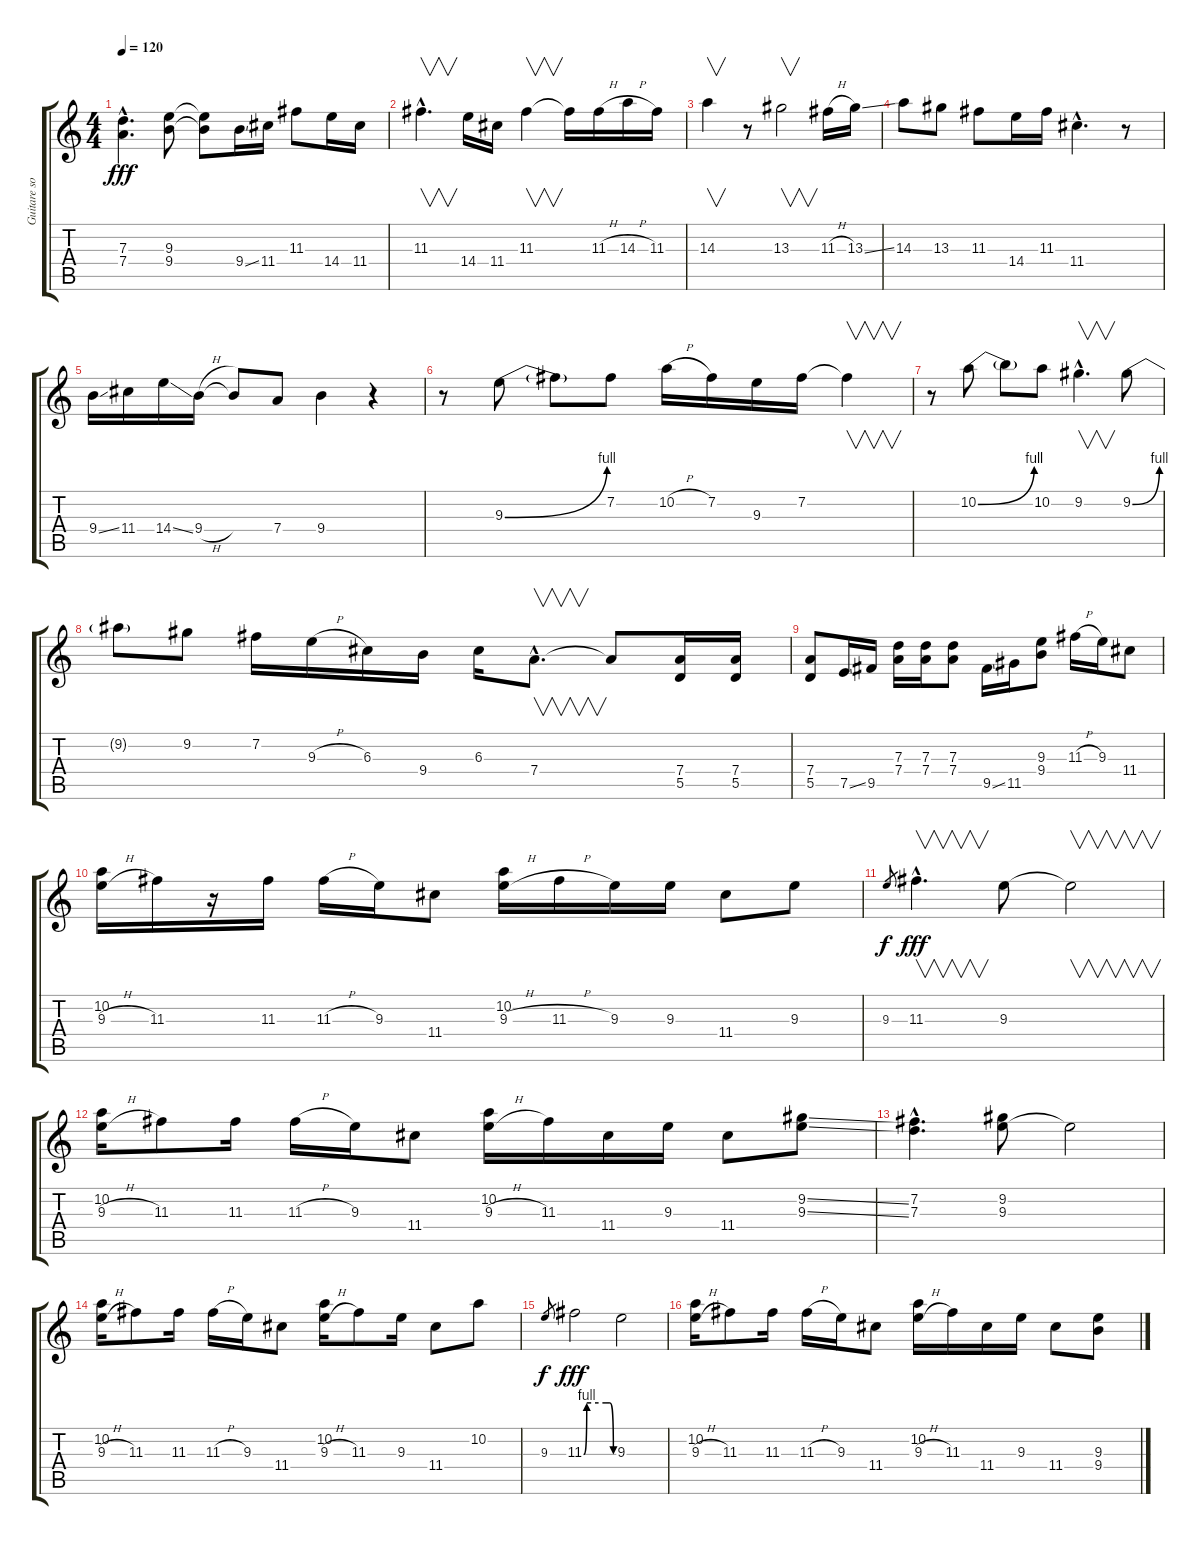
\track ("Guitare solo" "Guitare so") {instrument distortionguitar}
\staff {score tabs}
\tuning (E4 B3 G3 D3 A2 E2) {hide}
\ts (4 4)
\tempo 120
\clef g2
\ks c
(7.3{hac} 7.4{hac}).4{d dy fff} (9.3 9.4).8 (9.3{t} 9.4{t}).8 9.4{ss}.16 11.4.16 11.3.8 14.4.16 11.4.16 |
11.3{hac}.4{v d} 14.4.16 11.4.16 11.3.4{v} 11.3{t}.16 11.3{h}.16 14.3{h}.16 11.3.16 |
14.3.4{v} r.8 13.3.2{v} 11.3{h}.16 13.3{ss}.16 |
14.3.8 13.3.8 11.3.8 14.4.16 11.3.16 11.4{hac}.4{d} r.8 |
9.4{ss}.16 11.4.16 14.4{ss}.16 9.4{h}.16 9.4{t}.8 7.4.8 9.4.4 r.4 |
r.8 9.3{be (bend 0 0 60 4)}.8 9.3{t}.8 7.2.8 10.2{h}.16 7.2.16 9.3.16 7.2.16 7.2{t}.4{v} |
r.8 10.2{be (bend 0 0 60 4)}.8 10.2{t}.8 10.2.8 9.2{hac}.4{v d} 9.2{be (bend 0 0 60 4)}.8 |
9.2{t}.8 9.2.8 7.2.16 9.3{h}.16 6.3.16 9.4.16 6.3.16 7.4{hac}.8{v d} 7.4{t}.8 (7.4 5.5).16 (7.4 5.5).16 |
(7.4 5.5).8 7.5{ss}.16 9.5.16 (7.3 7.4).16 (7.3 7.4).16 (7.3 7.4).8 9.5{ss}.16 11.5.16 (9.3 9.4).8 11.3{h}.16 9.3.16 11.4.8 |
(10.2 9.3{h}).16 11.3.16 r.16 11.3.16 11.3{h}.16 9.3.16 11.4.8 (10.2 9.3{h}).16 11.3{h}.16 9.3.16 9.3.16 11.4.8 9.3.8 |
9.3.8{gr dy f} 11.3{hac}.4{v d dy fff} 9.3.8 9.3{t}.2{v} |
(10.2 9.3{h}).16 11.3.8 11.3.16 11.3{h}.16 9.3.16 11.4.8 (10.2 9.3{h}).16 11.3.16 11.4.16 9.3.16 11.4.8 (9.2{ss} 9.3{ss}).8 |
(7.2{hac} 7.3{hac}).4{d} (9.2 9.3).8 9.3{t}.2 |
(10.2 9.3{h}).16 11.3.8 11.3.16 11.3{h}.16 9.3.16 11.4.8 (10.2 9.3{h}).16 11.3.8 9.3.16 11.4.8 10.2.8 |
9.3.8{gr dy f} 11.3{be (custom 0 0 6 4 15 4 30 4 45 4 53 4 60 0)}.2{dy fff} 9.3.2 |
(10.2 9.3{h}).16 11.3.8 11.3.16 11.3{h}.16 9.3.16 11.4.8 (10.2 9.3{h}).16 11.3.16 11.4.16 9.3.16 11.4.8 (9.3{ss} 9.4{ss}).8
